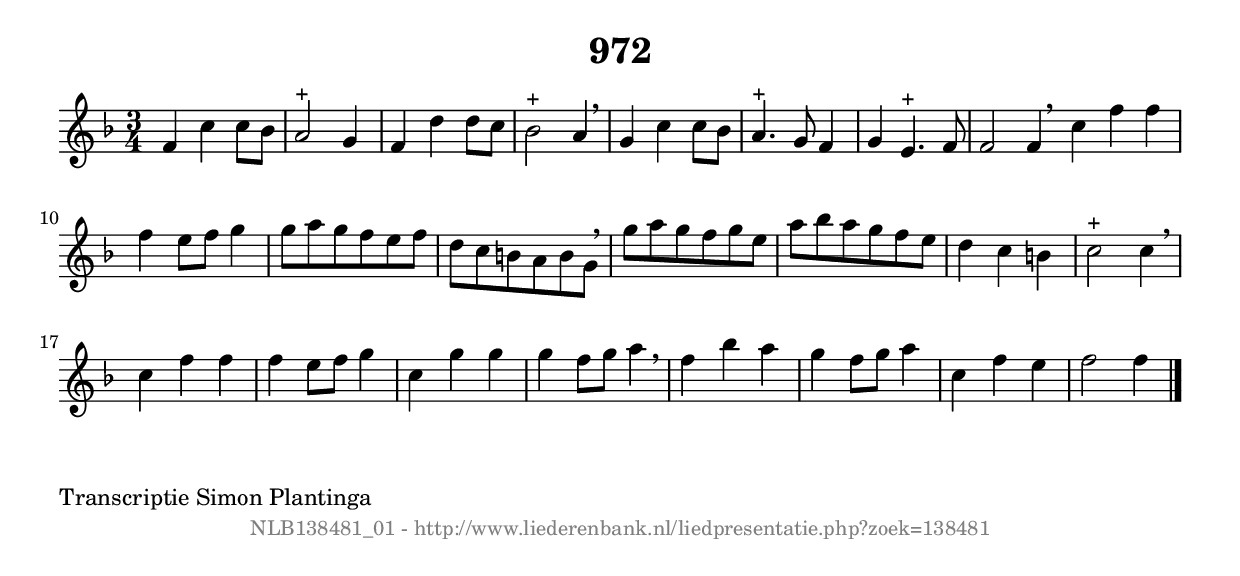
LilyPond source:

%
% produced by wce2krn 1.64 (7 June 2014)
%
\version"2.16"
#(append! paper-alist '(("long" . (cons (* 210 mm) (* 2000 mm)))))
#(set-default-paper-size "long")
sb = {\breathe}
mBreak = {\breathe }
bBreak = {\breathe }
x = {\once\override NoteHead #'style = #'cross }
gl=\glissando
itime={\override Staff.TimeSignature #'stencil = ##f }
ficta = {\once\set suggestAccidentals = ##t}
fine = {\once\override Score.RehearsalMark #'self-alignment-X = #1 \mark \markup {\italic{Fine}}}
dc = {\once\override Score.RehearsalMark #'self-alignment-X = #1 \mark \markup {\italic{D.C.}}}
dcf = {\once\override Score.RehearsalMark #'self-alignment-X = #1 \mark \markup {\italic{D.C. al Fine}}}
dcc = {\once\override Score.RehearsalMark #'self-alignment-X = #1 \mark \markup {\italic{D.C. al Coda}}}
ds = {\once\override Score.RehearsalMark #'self-alignment-X = #1 \mark \markup {\italic{D.S.}}}
dsf = {\once\override Score.RehearsalMark #'self-alignment-X = #1 \mark \markup {\italic{D.S. al Fine}}}
dsc = {\once\override Score.RehearsalMark #'self-alignment-X = #1 \mark \markup {\italic{D.S. al Coda}}}
pv = {\set Score.repeatCommands = #'((volta "1"))}
sv = {\set Score.repeatCommands = #'((volta "2"))}
tv = {\set Score.repeatCommands = #'((volta "3"))}
qv = {\set Score.repeatCommands = #'((volta "4"))}
xv = {\set Score.repeatCommands = #'((volta #f))}
\header{ tagline = ""
title = "972"
}
\score {{
\key f \major
\relative g'
{
\set melismaBusyProperties = #'()
\time 3/4
\tempo 4=120
\override Score.MetronomeMark #'transparent = ##t
\override Score.RehearsalMark #'break-visibility = #(vector #t #t #f)
f4 c'4 c8 bes8 | a2^"+" g4 | f4 d'4 d8 c8 | bes2^"+" a4 | \mBreak \bar "|"
g4 c4 c8 bes8 | a4.^"+" g8 f4 | g4 e4.^"+" f8 | f2 f4 \bar ":|:" \bBreak
c'4 f4 f4 | f4 e8 f8 g4 | g8 a8 g8 f8 e8 f8 | d8 c8 b8 a8 b8 g8 | \mBreak \bar "|"
g'8 a8 g8 f8 g8 e8 | a8 bes8 a8 g8 f8 e8 | d4 c4 b4 | c2^"+" c4 | \mBreak \bar "|"
c4 f4 f4 | f4 e8 f8 g4 | c,4 g'4 g4 | g4 f8 g8 a4 | \mBreak \bar "|"
f4 bes4 a4 | g4 f8 g8 a4 | c,4 f4 e4 | f2 f4 \bar "|."
 }}
 \midi { }
 \layout {
            indent = 0.0\cm
}
}
\markup { \wordwrap-string #" 
Transcriptie Simon Plantinga
"}
\markup { \vspace #0 } \markup { \with-color #grey \fill-line { \center-column { \smaller "NLB138481_01 - http://www.liederenbank.nl/liedpresentatie.php?zoek=138481" } } }
